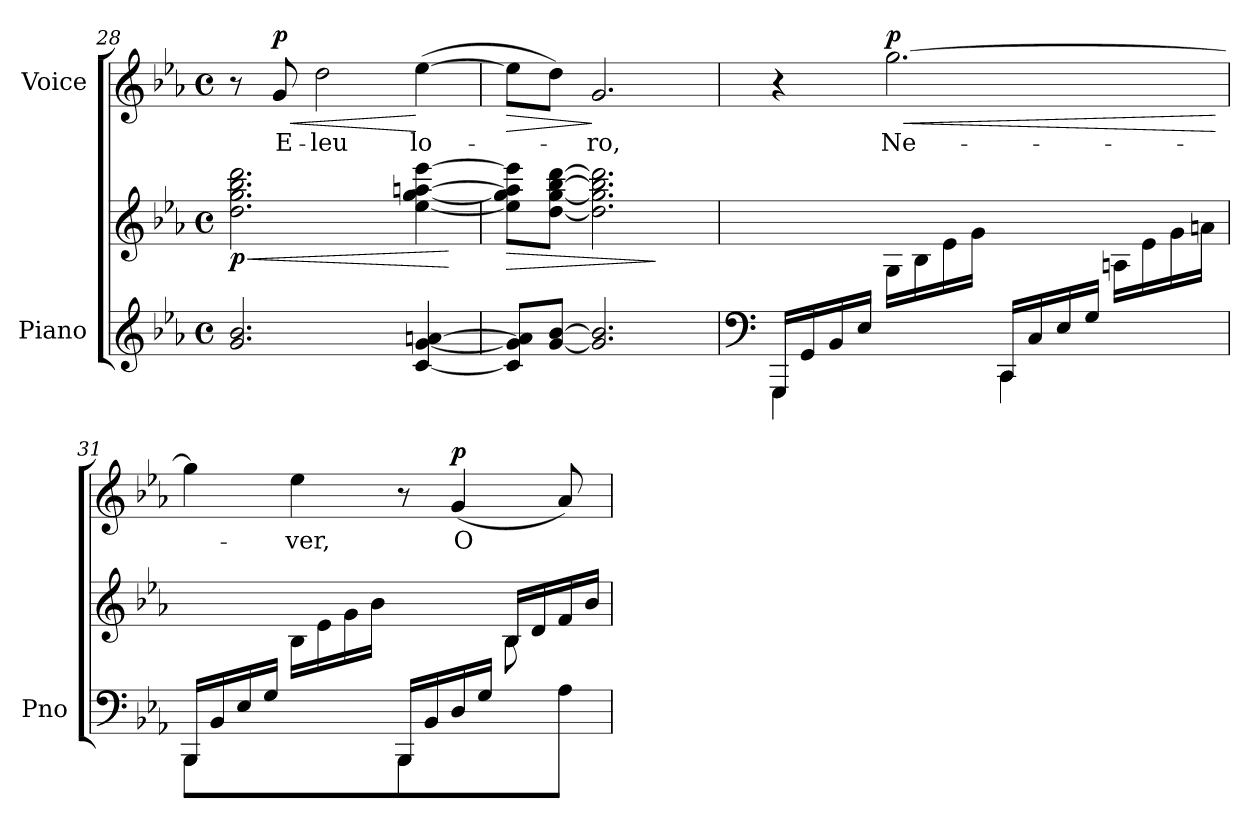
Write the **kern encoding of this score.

**kern	**kern	**dynam	**kern	**text	**dynam
*part2	*part2	*part2	*part1	*part1	*part1
*staff3	*staff2	*staff2/3	*staff1	*staff1	*staff1
*I"Piano	*	*	*I"Voice	*	*
*I'Pno	*	*	*	*	*
!!LO:LB:g=z
*clefG2	*clefG2	*	*clefG2	*	*
*k[b-e-a-]	*k[b-e-a-]	*	*k[b-e-a-]	*	*
*M4/4	*M4/4	*	*M4/4	*	*
*met(c)	*met(c)	*	*met(c)	*	*
=28	=28	=28	=28	=28	=28
!	!	!LO:HP:b	!	!	!
!	!	!LO:DY:n=1:b	!	!	!
2.g/ 2.b-/	2.dd\ 2.gg\ 2.bb-\ 2.ddd\	< p	8r	.	.
!	!	!	!	!LO:LY:b	!LO:HP:b
!	!	!	!	!	!LO:DY:n=1:a
.	.	.	8g/	E-	< p
!	!	!	!	!LO:LY:b	!
.	.	.	2dd\	-leu	.
!	!	!	!	!LO:LY:b	!
[4c/ [4g/ [4an/	[4ee-\ [4gg\ [4aan\ [4eee-\	.	(>[4ee-\	lo-	[
.	.	[	.	.	.
=29	=29	=29	=29	=29	=29
!	!	!LO:HP:b	!	!	!LO:HP:b
8c/] 8g/] 8a/]L	8ee-\] 8gg\] 8aa\] 8eee-\]L	>	8ee-\L]	.	>
[8g/ [8b-/J	[8dd\ [8gg\ [8bb-\ [8ddd\J	.	8dd\J)	.	.
!	!	!	!	!LO:LY:b	!
2.g/] 2.b-/]	2.dd\] 2.gg\] 2.bb-\] 2.ddd\]	.	2.g/	-ro,	]
.	.	]	.	.	.
=30	=30	=30	=30	=30	=30
*clefF4	*	*	*	*	*
*^	*	*	*	*	*
(>16GGG/LL	4GGG\	4ryy	.	4r	.	.
16GG/	.	.	.	.	.	.
16BB-/	.	.	.	.	.	.
16E-/JJ	.	.	.	.	.	.
!	!	!	!	!	!LO:LY:b	!LO:HP:b
!	!	!	!	!	!	!LO:DY:n=1:a
4ryy	4ryy	16G\LL	.	[2.gg\	Ne-	< p
.	.	16B-\	.	.	.	.
.	.	16e-\	.	.	.	.
.	.	16g\JJ)	.	.	.	.
(>16CC/LL	4CC\	4ryy	.	.	.	.
16C/	.	.	.	.	.	.
16E-/	.	.	.	.	.	.
16G/JJ	.	.	.	.	.	.
4ryy	4ryy	16An\LL	.	.	.	.
.	.	16e-\	.	.	.	.
.	.	16g\	.	.	.	.
.	.	16an\JJ)	.	.	.	.
*v	*v	*	*	*	*	*
.	.	.	.	.	[
!!LO:LB:g=z
=31	=31	=31	=31	=31	=31
*^	*^	*	*	*	*
(>16BBB-/LL	4BBB-\	4ryy	2.ryy	.	4gg\]	.	.
16BB-/	.	.	.	.	.	.	.
16E-/	.	.	.	.	.	.	.
16G/JJ	.	.	.	.	.	.	.
!	!	!	!	!	!	!LO:LY:b	!
4ryy	4ryy	16B-\LL	.	.	4ee-\	-ver,	.
.	.	16e-\	.	.	.	.	.
.	.	16g\	.	.	.	.	.
.	.	16b-\JJ)	.	.	.	.	.
(>16BBB-/LL	4BBB-\	4ryy	.	.	8r	.	.
16BB-/	.	.	.	.	.	.	.
!	!	!	!	!	!	!LO:LY:b	!LO:DY:a
16D/	.	.	.	.	(<4g/	O	p
16G/JJ	.	.	.	.	.	.	.
4ryy	8ryy	16B-/LL	8B-\L	.	.	.	.
.	.	16d/	.	.	.	.	.
.	8A-/J	16f/	8ryy	.	8a-/)	.	.
.	.	16b-/JJ)	.	.	.	.	.
*v	*v	*	*	*	*	*	*
*	*v	*v	*	*	*	*
=	=	=	=	=	=
*-	*-	*-	*-	*-	*-
